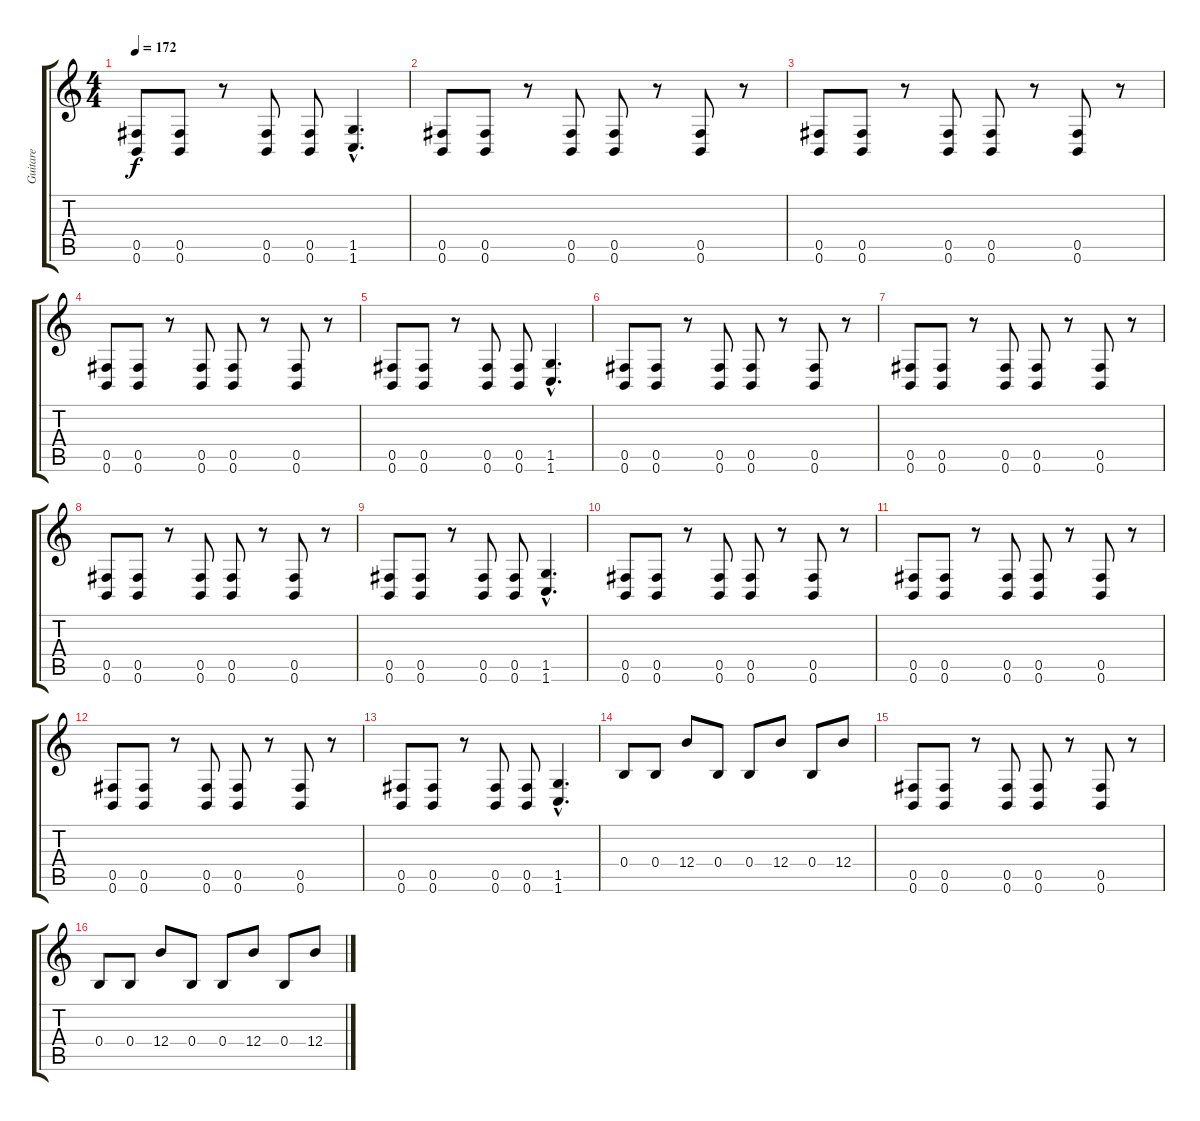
\track ("Guitare" "Guitare") {instrument distortionguitar}
\staff {score tabs}
\tuning (B3 Gb3 D3 B2 Gb2 B1) {hide}
\ts (4 4)
\tempo 172
\clef g2
\ks c
(0.5 0.6).8{dy f} (0.5 0.6).8 r.8 (0.5 0.6).8 (0.5 0.6).8 (1.5{hac} 1.6{hac}).4{d} |
(0.5 0.6).8 (0.5 0.6).8 r.8 (0.5 0.6).8 (0.5 0.6).8 r.8 (0.5 0.6).8 r.8 |
(0.5 0.6).8 (0.5 0.6).8 r.8 (0.5 0.6).8 (0.5 0.6).8 r.8 (0.5 0.6).8 r.8 |
(0.5 0.6).8 (0.5 0.6).8 r.8 (0.5 0.6).8 (0.5 0.6).8 r.8 (0.5 0.6).8 r.8 |
(0.5 0.6).8 (0.5 0.6).8 r.8 (0.5 0.6).8 (0.5 0.6).8 (1.5{hac} 1.6{hac}).4{d} |
(0.5 0.6).8 (0.5 0.6).8 r.8 (0.5 0.6).8 (0.5 0.6).8 r.8 (0.5 0.6).8 r.8 |
(0.5 0.6).8 (0.5 0.6).8 r.8 (0.5 0.6).8 (0.5 0.6).8 r.8 (0.5 0.6).8 r.8 |
(0.5 0.6).8 (0.5 0.6).8 r.8 (0.5 0.6).8 (0.5 0.6).8 r.8 (0.5 0.6).8 r.8 |
(0.5 0.6).8 (0.5 0.6).8 r.8 (0.5 0.6).8 (0.5 0.6).8 (1.5{hac} 1.6{hac}).4{d} |
(0.5 0.6).8 (0.5 0.6).8 r.8 (0.5 0.6).8 (0.5 0.6).8 r.8 (0.5 0.6).8 r.8 |
(0.5 0.6).8 (0.5 0.6).8 r.8 (0.5 0.6).8 (0.5 0.6).8 r.8 (0.5 0.6).8 r.8 |
(0.5 0.6).8 (0.5 0.6).8 r.8 (0.5 0.6).8 (0.5 0.6).8 r.8 (0.5 0.6).8 r.8 |
(0.5 0.6).8 (0.5 0.6).8 r.8 (0.5 0.6).8 (0.5 0.6).8 (1.5{hac} 1.6{hac}).4{d} |
0.4.8 0.4.8 12.4.8 0.4.8 0.4.8 12.4.8 0.4.8 12.4.8 |
(0.5 0.6).8 (0.5 0.6).8 r.8 (0.5 0.6).8 (0.5 0.6).8 r.8 (0.5 0.6).8 r.8 |
0.4.8 0.4.8 12.4.8 0.4.8 0.4.8 12.4.8 0.4.8 12.4.8
